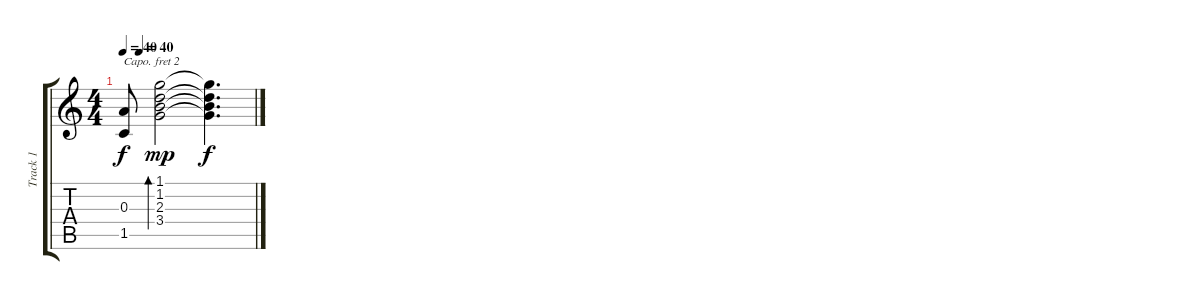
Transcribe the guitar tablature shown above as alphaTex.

\track ("Track 1" "Track 1") {instrument acousticguitarsteel}
\staff {score tabs}
\capo 2
\tuning (E4 B3 G3 D3 A2 E2) {hide}
\ts (4 4)
\tempo 40
\tempo (40 0.125)
\clef g2
\ks c
(0.3{t} 1.5{t}).8{dy f} (1.1 1.2 2.3 3.4).2{bd 120 dy mp} (1.1{t} 1.2{t} 2.3{t} 3.4{t}).4{d dy f}
